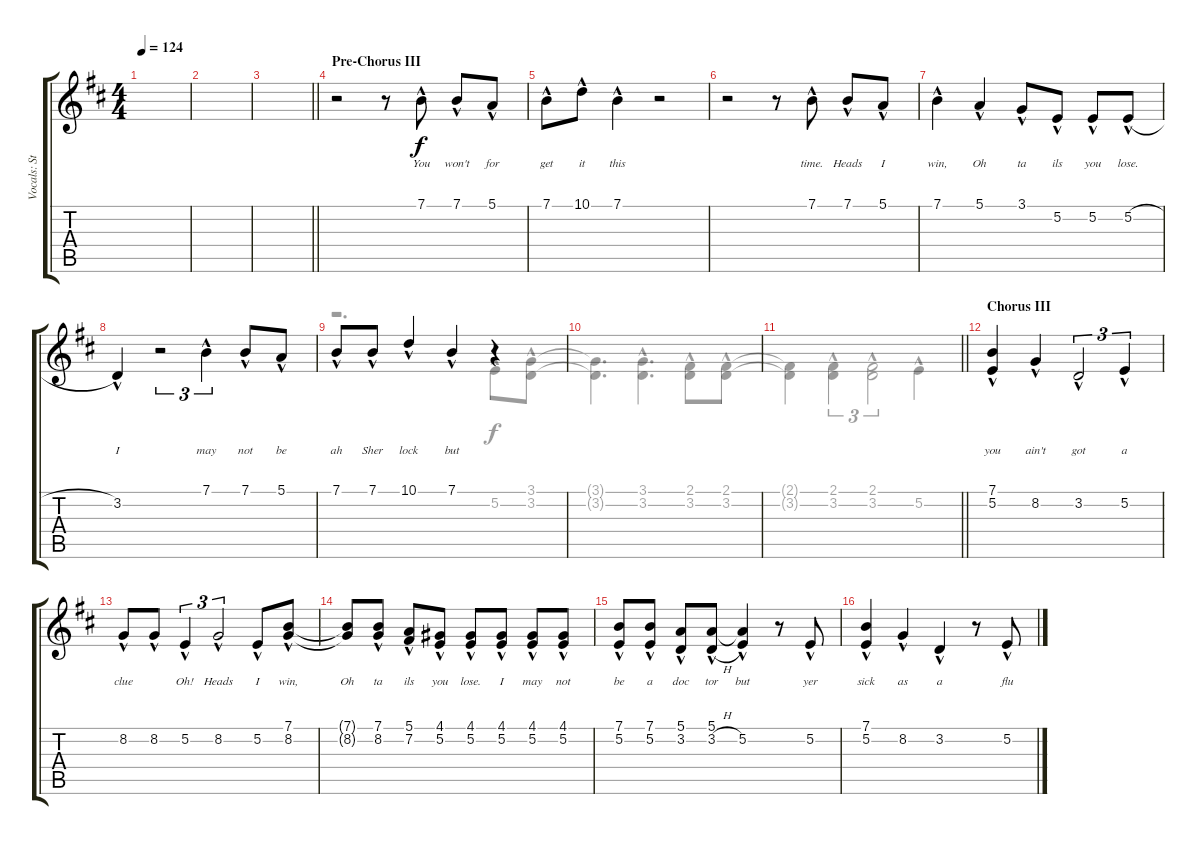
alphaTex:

\track ("Vocals: Stephen" "Vocals: St") {instrument lead2sawtooth}
\staff {score tabs}
\tuning (E4 B3 G3 D3 A2 E2) {hide}
\voice
\ts (4 4)
\tempo 124
\clef g2
\ks d
|
|
\barLineRight lightlight
|
\section ("" "Pre-Chorus III")
r.2 r.8 7.1{hac}.8{lyrics (0 "You") lyrics (1 "") lyrics (2 "") lyrics (3 "") lyrics (4 "")} 7.1{hac}.8{lyrics (0 "won't") lyrics (1 "") lyrics (2 "") lyrics (3 "") lyrics (4 "")} 5.1{hac}.8{lyrics (0 "for") lyrics (1 "") lyrics (2 "") lyrics (3 "") lyrics (4 "")} |
7.1{hac}.8{lyrics (0 "get") lyrics (1 "") lyrics (2 "") lyrics (3 "") lyrics (4 "")} 10.1{hac}.8{lyrics (0 "it") lyrics (1 "") lyrics (2 "") lyrics (3 "") lyrics (4 "")} 7.1{hac}.4{lyrics (0 "this") lyrics (1 "") lyrics (2 "") lyrics (3 "") lyrics (4 "")} r.2 |
r.2 r.8 7.1{hac}.8{lyrics (0 "time.") lyrics (1 "") lyrics (2 "") lyrics (3 "") lyrics (4 "")} 7.1{hac}.8{lyrics (0 "Heads") lyrics (1 "") lyrics (2 "") lyrics (3 "") lyrics (4 "")} 5.1{hac}.8{lyrics (0 "I") lyrics (1 "") lyrics (2 "") lyrics (3 "") lyrics (4 "")} |
7.1{hac}.4{lyrics (0 "win,") lyrics (1 "") lyrics (2 "") lyrics (3 "") lyrics (4 "")} 5.1{hac}.4{lyrics (0 "Oh") lyrics (1 "") lyrics (2 "") lyrics (3 "") lyrics (4 "")} 3.1{hac}.8{lyrics (0 "ta") lyrics (1 "") lyrics (2 "") lyrics (3 "") lyrics (4 "")} 5.2{hac}.8{lyrics (0 "ils") lyrics (1 "") lyrics (2 "") lyrics (3 "") lyrics (4 "")} 5.2{hac}.8{lyrics (0 "you") lyrics (1 "") lyrics (2 "") lyrics (3 "") lyrics (4 "")} 5.2{h hac}.8{lyrics (0 "lose.") lyrics (1 "") lyrics (2 "") lyrics (3 "") lyrics (4 "")} |
3.2{hac}.4{lyrics (0 "I") lyrics (1 "") lyrics (2 "") lyrics (3 "") lyrics (4 "")} r.2{tu (3 2)} 7.1{hac}.4{tu (3 2) lyrics (0 "may") lyrics (1 "") lyrics (2 "") lyrics (3 "") lyrics (4 "")} 7.1{hac}.8{lyrics (0 "not") lyrics (1 "") lyrics (2 "") lyrics (3 "") lyrics (4 "")} 5.1{hac}.8{lyrics (0 "be") lyrics (1 "") lyrics (2 "") lyrics (3 "") lyrics (4 "")} |
7.1{hac}.8{lyrics (0 "ah") lyrics (1 "") lyrics (2 "") lyrics (3 "") lyrics (4 "")} 7.1{hac}.8{lyrics (0 "Sher") lyrics (1 "") lyrics (2 "") lyrics (3 "") lyrics (4 "")} 10.1{hac}.4{lyrics (0 "lock") lyrics (1 "") lyrics (2 "") lyrics (3 "") lyrics (4 "")} 7.1{hac}.4{lyrics (0 "but") lyrics (1 "") lyrics (2 "") lyrics (3 "") lyrics (4 "")} r.4 |
|
\barLineRight lightlight
|
\section ("" "Chorus III")
(7.1{hac} 5.2{hac}).4{lyrics (0 "you") lyrics (1 "") lyrics (2 "") lyrics (3 "") lyrics (4 "")} 8.2{hac}.4{lyrics (0 "ain't") lyrics (1 "") lyrics (2 "") lyrics (3 "") lyrics (4 "")} 3.2{hac}.2{tu (3 2) lyrics (0 "got") lyrics (1 "") lyrics (2 "") lyrics (3 "") lyrics (4 "")} 5.2{hac}.4{tu (3 2) lyrics (0 "a") lyrics (1 "") lyrics (2 "") lyrics (3 "") lyrics (4 "")} |
8.2{hac}.8{lyrics (0 "clue") lyrics (1 "") lyrics (2 "") lyrics (3 "") lyrics (4 "")} 8.2{hac}.8{lyrics (0 "") lyrics (1 "") lyrics (2 "") lyrics (3 "") lyrics (4 "")} 5.2{hac}.4{tu (3 2) lyrics (0 "Oh!") lyrics (1 "") lyrics (2 "") lyrics (3 "") lyrics (4 "")} 8.2{hac}.2{tu (3 2) lyrics (0 "Heads") lyrics (1 "") lyrics (2 "") lyrics (3 "") lyrics (4 "")} 5.2{hac}.8{lyrics (0 "I") lyrics (1 "") lyrics (2 "") lyrics (3 "") lyrics (4 "")} (7.1{hac} 8.2{hac}).8{lyrics (0 "win,") lyrics (1 "") lyrics (2 "") lyrics (3 "") lyrics (4 "")} |
(7.1{t} 8.2{t}).8{lyrics (0 "Oh") lyrics (1 "") lyrics (2 "") lyrics (3 "") lyrics (4 "")} (7.1{hac} 8.2{hac}).8{lyrics (0 "ta") lyrics (1 "") lyrics (2 "") lyrics (3 "") lyrics (4 "")} (5.1{hac} 7.2{hac}).8{lyrics (0 "ils") lyrics (1 "") lyrics (2 "") lyrics (3 "") lyrics (4 "")} (4.1{hac} 5.2{hac}).8{lyrics (0 "you") lyrics (1 "") lyrics (2 "") lyrics (3 "") lyrics (4 "")} (4.1{hac} 5.2{hac}).8{lyrics (0 "lose.") lyrics (1 "") lyrics (2 "") lyrics (3 "") lyrics (4 "")} (4.1{hac} 5.2{hac}).8{lyrics (0 "I") lyrics (1 "") lyrics (2 "") lyrics (3 "") lyrics (4 "")} (4.1{hac} 5.2{hac}).8{lyrics (0 "may") lyrics (1 "") lyrics (2 "") lyrics (3 "") lyrics (4 "")} (4.1{hac} 5.2{hac}).8{lyrics (0 "not") lyrics (1 "") lyrics (2 "") lyrics (3 "") lyrics (4 "")} |
(7.1{hac} 5.2{hac}).8{lyrics (0 "be") lyrics (1 "") lyrics (2 "") lyrics (3 "") lyrics (4 "")} (7.1{hac} 5.2{hac}).8{lyrics (0 "a") lyrics (1 "") lyrics (2 "") lyrics (3 "") lyrics (4 "")} (5.1{hac} 3.2{hac}).8{lyrics (0 "doc") lyrics (1 "") lyrics (2 "") lyrics (3 "") lyrics (4 "")} (5.1{hac} 3.2{h hac}).8{lyrics (0 "tor") lyrics (1 "") lyrics (2 "") lyrics (3 "") lyrics (4 "")} (5.1{t} 5.2{hac}).4{lyrics (0 "but") lyrics (1 "") lyrics (2 "") lyrics (3 "") lyrics (4 "")} r.8 5.2{hac}.8{lyrics (0 "yer") lyrics (1 "") lyrics (2 "") lyrics (3 "") lyrics (4 "")} |
(7.1{hac} 5.2{hac}).4{lyrics (0 "sick") lyrics (1 "") lyrics (2 "") lyrics (3 "") lyrics (4 "")} 8.2{hac}.4{lyrics (0 "as") lyrics (1 "") lyrics (2 "") lyrics (3 "") lyrics (4 "")} 3.2{hac}.4{lyrics (0 "a") lyrics (1 "") lyrics (2 "") lyrics (3 "") lyrics (4 "")} r.8 5.2{hac}.8{lyrics (0 "flu") lyrics (1 "") lyrics (2 "") lyrics (3 "") lyrics (4 "")}
\voice
\clef g2
\ottava regular
\simile none
\ks d
|
|
\barLineRight lightlight
|
|
|
|
|
|
r.2{d} 5.2{hac}.8 (3.1{hac} 3.2{hac}).8 |
(3.1{t} 3.2{t}).4{d} (3.1{hac} 3.2{hac}).4{d} (2.1{hac} 3.2{hac}).8 (2.1{hac} 3.2{hac}).8 |
\barLineRight lightlight
(2.1{t} 3.2{t}).4 (2.1{hac} 3.2{hac}).4{tu (3 2)} (2.1{hac} 3.2{hac}).2{tu (3 2)} 5.2{hac}.4 |
|
|
|
|
